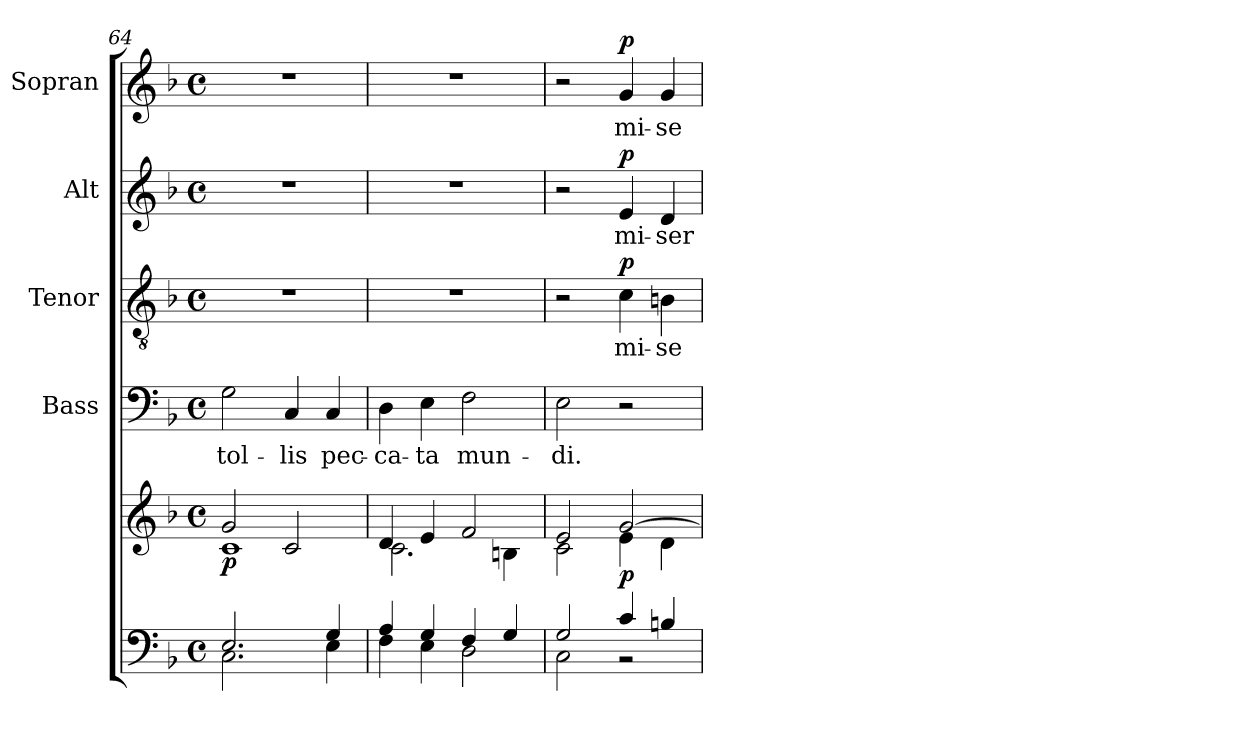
**kern	**kern	**dynam	**kern	**text	**kern	**text	**dynam	**kern	**text	**dynam	**kern	**text	**dynam
*part5	*part5	*part5	*part4	*part4	*part3	*part3	*part3	*part2	*part2	*part2	*part1	*part1	*part1
*staff6	*staff5	*staff5/6	*staff4	*staff4	*staff3	*staff3	*staff3	*staff2	*staff2	*staff2	*staff1	*staff1	*staff1
*	*	*	*I"Bass	*	*I"Tenor	*	*	*I"Alt	*	*	*I"Sopran	*	*
*	*	*	*I'B.	*	*I'T.	*	*	*I'A.	*	*	*I'S.	*	*
*clefF4	*clefG2	*	*clefF4	*	*clefGv2	*	*	*clefG2	*	*	*clefG2	*	*
*k[b-]	*k[b-]	*	*k[b-]	*	*k[b-]	*	*	*k[b-]	*	*	*k[b-]	*	*
*F:	*F:	*	*F:	*	*F:	*	*	*F:	*	*	*F:	*	*
*M4/4	*M4/4	*	*M4/4	*	*M4/4	*	*	*M4/4	*	*	*M4/4	*	*
*met(c)	*met(c)	*	*met(c)	*	*met(c)	*	*	*met(c)	*	*	*met(c)	*	*
=64	=64	=64	=64	=64	=64	=64	=64	=64	=64	=64	=64	=64	=64
*^	*^	*	*	*	*	*	*	*	*	*	*	*	*
!	!	!	!	!LO:DY:b	!	!LO:LY:b	!	!	!	!	!	!	!	!	!
2.E/	2.C\	2g/	1c	p	2G\	tol-	1r	.	.	1r	.	.	1r	.	.
!	!	!	!	!	!	!LO:LY:b	!	!	!	!	!	!	!	!	!
.	.	2c/	.	.	4C/	-lis	.	.	.	.	.	.	.	.	.
!	!	!	!	!	!	!LO:LY:b	!	!	!	!	!	!	!	!	!
4G/	4E\	.	.	.	4C/	pec-	.	.	.	.	.	.	.	.	.
!!LO:PB:g=z
=65	=65	=65	=65	=65	=65	=65	=65	=65	=65	=65	=65	=65	=65	=65	=65
!	!	!	!	!	!	!LO:LY:b	!	!	!	!	!	!	!	!	!
4A/	4F\	4d/	2.c\	.	4D\	-ca-	1r	.	.	1r	.	.	1r	.	.
!	!	!	!	!	!	!LO:LY:b	!	!	!	!	!	!	!	!	!
4G/	4E\	4e/	.	.	4E\	-ta	.	.	.	.	.	.	.	.	.
!	!	!	!	!	!	!LO:LY:b	!	!	!	!	!	!	!	!	!
4F/	2D\	2f/	.	.	2F\	mun-	.	.	.	.	.	.	.	.	.
4G/	.	.	4Bn\	.	.	.	.	.	.	.	.	.	.	.	.
=66	=66	=66	=66	=66	=66	=66	=66	=66	=66	=66	=66	=66	=66	=66	=66
!	!	!	!	!	!	!LO:LY:b	!	!	!	!	!	!	!	!	!
2G/	2C\	2e/	2c\	.	2E\	-di.	2r	.	.	2r	.	.	2r	.	.
!	!	!	!	!LO:DY:b	!	!	!	!LO:LY:b	!LO:DY:a	!	!LO:LY:b	!LO:DY:a	!	!LO:LY:b	!LO:DY:a
4c/	2rBB	[>2g/	4e\	p	2r	.	4c\	mi-	p	4e/	mi-	p	4g/	mi-	p
!	!	!	!	!	!	!	!	!LO:LY:b	!	!	!LO:LY:b	!	!	!LO:LY:b	!
4Bn/	.	.	4d\	.	.	.	4Bn\	-se-	.	4d/	-ser-	.	4g/	-se-	.
*v	*v	*	*	*	*	*	*	*	*	*	*	*	*	*	*
*	*v	*v	*	*	*	*	*	*	*	*	*	*	*	*
=	=	=	=	=	=	=	=	=	=	=	=	=	=
*-	*-	*-	*-	*-	*-	*-	*-	*-	*-	*-	*-	*-	*-
